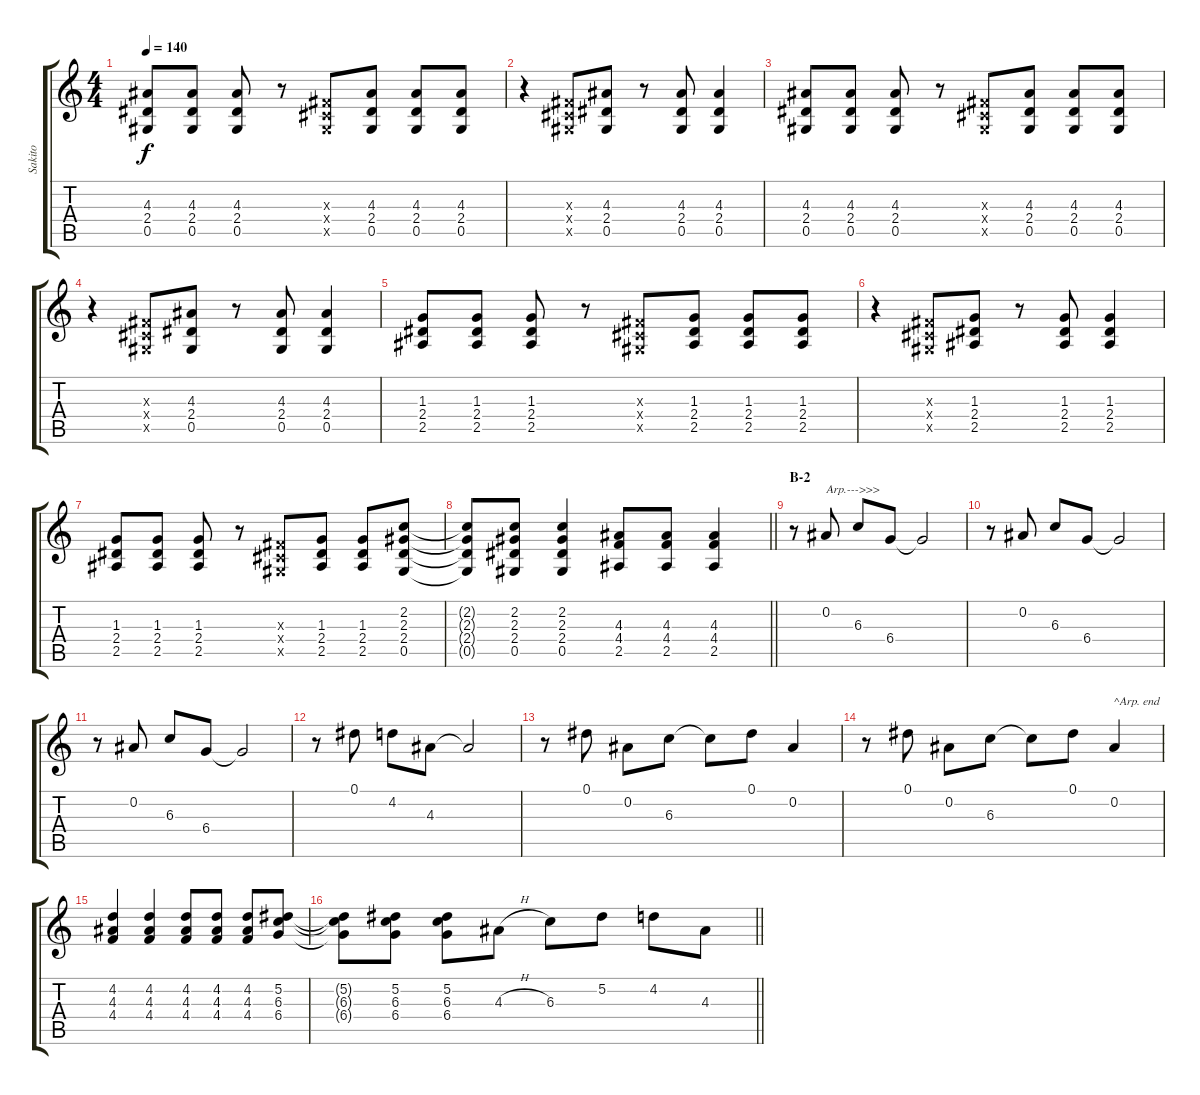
\track ("Sakito" "Sakito") {instrument distortionguitar}
\staff {score tabs}
\tuning (Eb4 Bb3 Gb3 Db3 Ab2 Eb2) {hide}
\ts (4 4)
\tempo 140
\clef g2
\ks c
(4.3 2.4 0.5).8{dy f} (4.3 2.4 0.5).8 (4.3 2.4 0.5).8 r.8 (0.3{x} 0.4{x} 0.5{x}).8 (4.3 2.4 0.5).8 (4.3 2.4 0.5).8 (4.3 2.4 0.5).8 |
r.4 (0.3{x} 0.4{x} 0.5{x}).8 (4.3 2.4 0.5).8 r.8 (4.3 2.4 0.5).8 (4.3 2.4 0.5).4 |
(4.3 2.4 0.5).8 (4.3 2.4 0.5).8 (4.3 2.4 0.5).8 r.8 (0.3{x} 0.4{x} 0.5{x}).8 (4.3 2.4 0.5).8 (4.3 2.4 0.5).8 (4.3 2.4 0.5).8 |
r.4 (0.3{x} 0.4{x} 0.5{x}).8 (4.3 2.4 0.5).8 r.8 (4.3 2.4 0.5).8 (4.3 2.4 0.5).4 |
(1.3 2.4 2.5).8 (1.3 2.4 2.5).8 (1.3 2.4 2.5).8 r.8 (0.3{x} 0.4{x} 0.5{x}).8 (1.3 2.4 2.5).8 (1.3 2.4 2.5).8 (1.3 2.4 2.5).8 |
r.4 (0.3{x} 0.4{x} 0.5{x}).8 (1.3 2.4 2.5).8 r.8 (1.3 2.4 2.5).8 (1.3 2.4 2.5).4 |
(1.3 2.4 2.5).8 (1.3 2.4 2.5).8 (1.3 2.4 2.5).8 r.8 (0.3{x} 0.4{x} 0.5{x}).8 (1.3 2.4 2.5).8 (1.3 2.4 2.5).8 (2.2 2.3 2.4 0.5).8 |
\barLineRight lightlight
(2.2{t} 2.3{t} 2.4{t} 0.5{t}).8 (2.2 2.3 2.4 0.5).8 (2.2 2.3 2.4 0.5).4 (4.3 4.4 2.5).8 (4.3 4.4 2.5).8 (4.3 4.4 2.5).4 |
\section ("" "B-2")
r.8 0.2.8{txt "Arp.--->>>"} 6.3.8 6.4.8 6.4{t}.2 |
r.8 0.2.8 6.3.8 6.4.8 6.4{t}.2 |
r.8 0.2.8 6.3.8 6.4.8 6.4{t}.2 |
r.8 0.1.8 4.2.8 4.3.8 4.3{t}.2 |
r.8 0.1.8 0.2.8 6.3.8 6.3{t}.8 0.1.8 0.2.4 |
r.8 0.1.8 0.2.8 6.3.8 6.3{t}.8 0.1.8 0.2.4{txt "^Arp. end"} |
(4.2 4.3 4.4).4 (4.2 4.3 4.4).4 (4.2 4.3 4.4).8 (4.2 4.3 4.4).8 (4.2 4.3 4.4).8 (5.2 6.3 6.4).8 |
\barLineRight lightlight
(5.2{t} 6.3{t} 6.4{t}).8 (5.2 6.3 6.4).8 (5.2 6.3 6.4).8 4.3{h}.8 6.3.8 5.2.8 4.2.8 4.3.8
